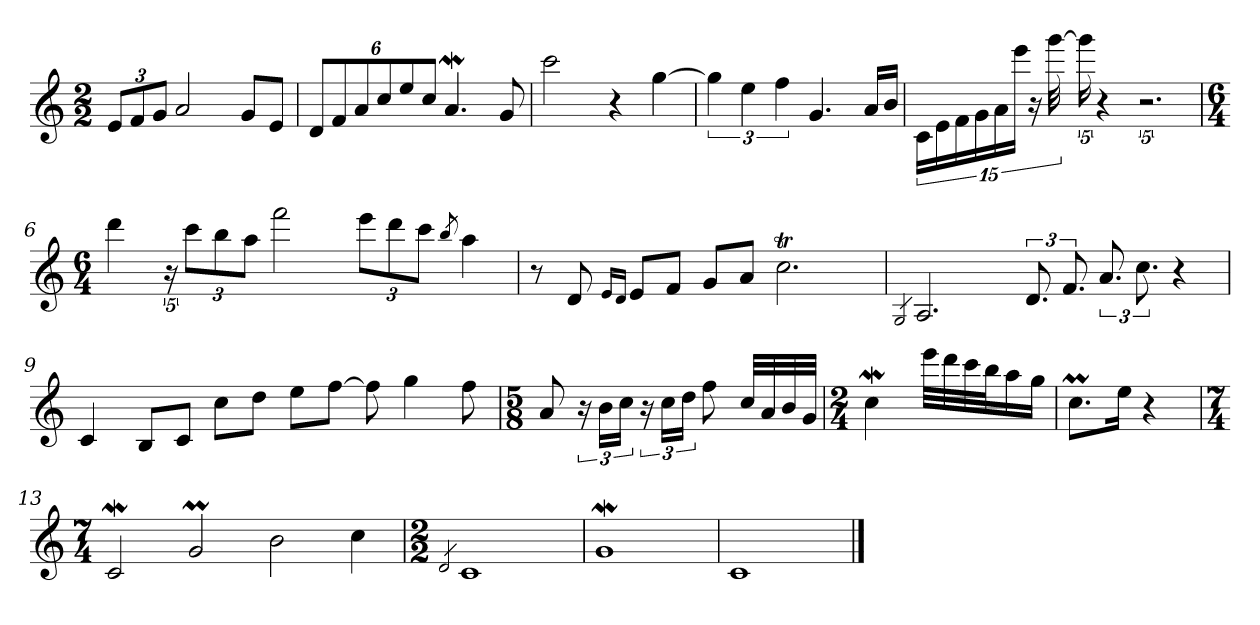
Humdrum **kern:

**kern
*part1
*staff1
*clefG2
*k[]
*C:
*M2/2
=1
12e/L
12f/
12g/J
2a/
8g/L
8e/J
=2
12d/L
12f/
12a/
12cc/
12ee/
12cc/J
4.aW/
8g/
=3
2ccc\
4r
[4gg\
=4
6gg\]
6ee\
6ff\
4.g/
16a/LL
16b/JJ
!!LO:LB:g=z
=5
30c\L
30e\
30f\
30g\
30a\
30eee\J
30r
[60ggg\
20ggg\]
4r
10%3.r
=6
*M6/4
4ddd\
20r
12ccc\L
12bb\
12aa\J
2fff\
12eee\L
12ddd\
12ccc\J
8qbb/
4aa\
=7
8r
8d/
16qe/LL
16qd/JJ
8e/L
8f/J
8g/L
8a/J
2.ccT\
=8
2qG/
2.A/
12.d/
12.f/
12.a/
12.cc\
4r
=9
4c/
8B/L
8c/J
8cc\L
8dd\J
8ee\L
[8ff\J
8ff\]
4gg\
8ff\
!!LO:LB:g=z
=10
*M5/8
8a/
24r
24b\LL
24cc\JJ
24r
24cc\LL
24dd\JJ
8ff\
32cc/LLL
32a/
32b/
32g/JJJ
=11
*M2/4
4ccw\
32eee\LLL
32ddd\
32ccc\
32bb\J
16aa\
16gg\JJ
=12
8.ccM\L
16ee\Jk
4r
=13
*M7/4
2cw/
2gM/
2b\
4cc\
!!LO:LB:g=z
=14
*M2/2
2qd/
1c
=15
1gW
=16
1c
==
*-
